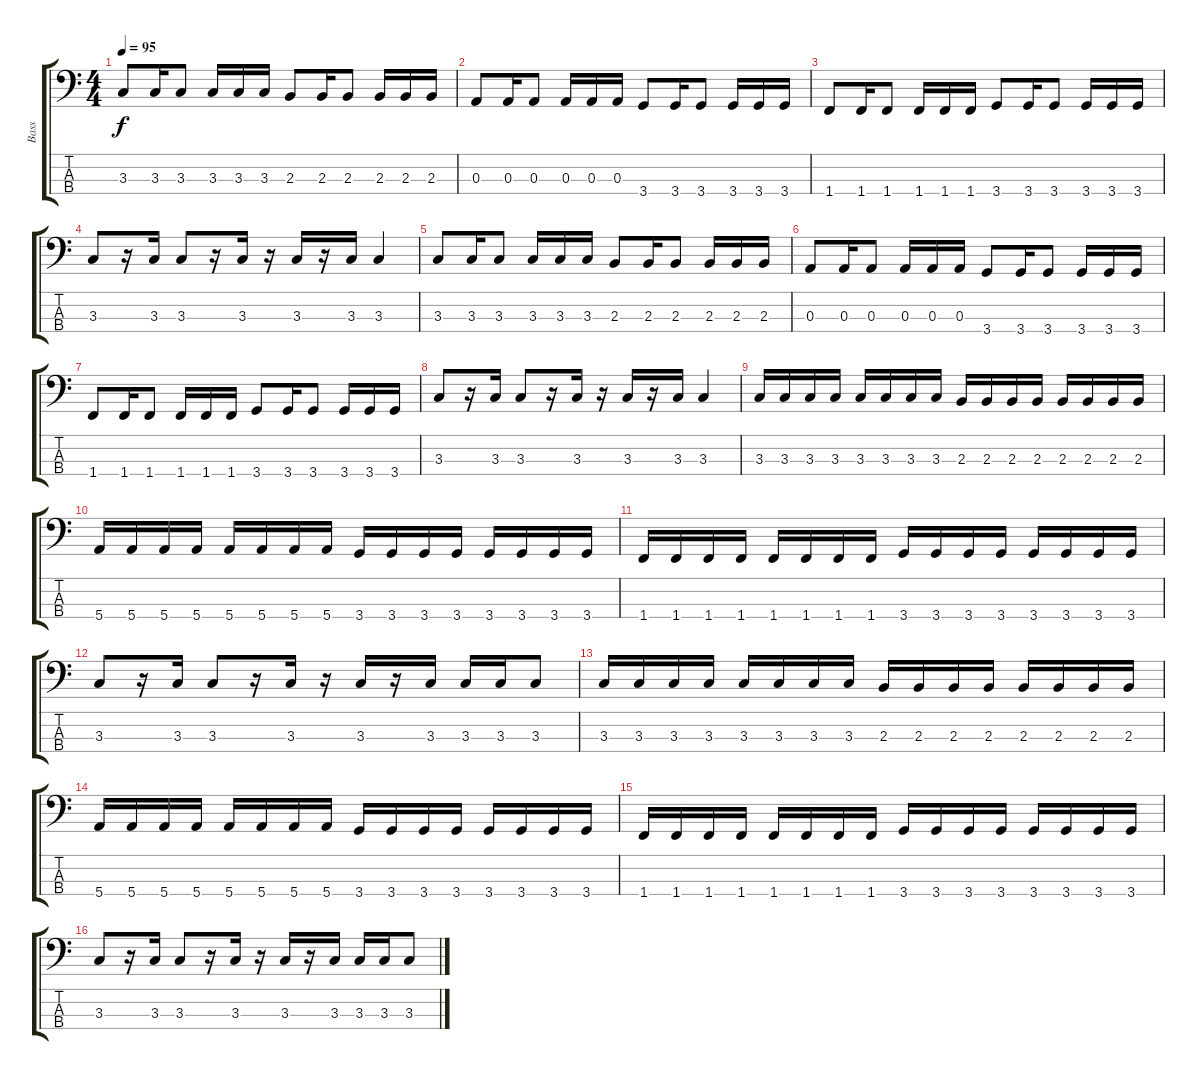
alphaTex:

\track ("Bass" "Bass") {instrument electricbassfinger}
\staff {score tabs}
\tuning (G2 D2 A1 E1) {hide}
\ts (4 4)
\tempo 95
\clef f4
\ks c
3.3.8{dy f instrument electricbassfinger} 3.3.16 3.3.8 3.3.16 3.3.16 3.3.16 2.3.8 2.3.16 2.3.8 2.3.16 2.3.16 2.3.16 |
0.3.8 0.3.16 0.3.8 0.3.16 0.3.16 0.3.16 3.4.8 3.4.16 3.4.8 3.4.16 3.4.16 3.4.16 |
1.4.8 1.4.16 1.4.8 1.4.16 1.4.16 1.4.16 3.4.8 3.4.16 3.4.8 3.4.16 3.4.16 3.4.16 |
3.3.8 r.16 3.3.16 3.3.8 r.16 3.3.16 r.16 3.3.16 r.16 3.3.16 3.3.4 |
3.3.8 3.3.16 3.3.8 3.3.16 3.3.16 3.3.16 2.3.8 2.3.16 2.3.8 2.3.16 2.3.16 2.3.16 |
0.3.8 0.3.16 0.3.8 0.3.16 0.3.16 0.3.16 3.4.8 3.4.16 3.4.8 3.4.16 3.4.16 3.4.16 |
1.4.8 1.4.16 1.4.8 1.4.16 1.4.16 1.4.16 3.4.8 3.4.16 3.4.8 3.4.16 3.4.16 3.4.16 |
3.3.8 r.16 3.3.16 3.3.8 r.16 3.3.16 r.16 3.3.16 r.16 3.3.16 3.3.4 |
3.3.16 3.3.16 3.3.16 3.3.16 3.3.16 3.3.16 3.3.16 3.3.16 2.3.16 2.3.16 2.3.16 2.3.16 2.3.16 2.3.16 2.3.16 2.3.16 |
5.4.16 5.4.16 5.4.16 5.4.16 5.4.16 5.4.16 5.4.16 5.4.16 3.4.16 3.4.16 3.4.16 3.4.16 3.4.16 3.4.16 3.4.16 3.4.16 |
1.4.16 1.4.16 1.4.16 1.4.16 1.4.16 1.4.16 1.4.16 1.4.16 3.4.16 3.4.16 3.4.16 3.4.16 3.4.16 3.4.16 3.4.16 3.4.16 |
3.3.8 r.16 3.3.16 3.3.8 r.16 3.3.16 r.16 3.3.16 r.16 3.3.16 3.3.16 3.3.16 3.3.8 |
3.3.16 3.3.16 3.3.16 3.3.16 3.3.16 3.3.16 3.3.16 3.3.16 2.3.16 2.3.16 2.3.16 2.3.16 2.3.16 2.3.16 2.3.16 2.3.16 |
5.4.16 5.4.16 5.4.16 5.4.16 5.4.16 5.4.16 5.4.16 5.4.16 3.4.16 3.4.16 3.4.16 3.4.16 3.4.16 3.4.16 3.4.16 3.4.16 |
1.4.16 1.4.16 1.4.16 1.4.16 1.4.16 1.4.16 1.4.16 1.4.16 3.4.16 3.4.16 3.4.16 3.4.16 3.4.16 3.4.16 3.4.16 3.4.16 |
3.3.8 r.16 3.3.16 3.3.8 r.16 3.3.16 r.16 3.3.16 r.16 3.3.16 3.3.16 3.3.16 3.3.8
